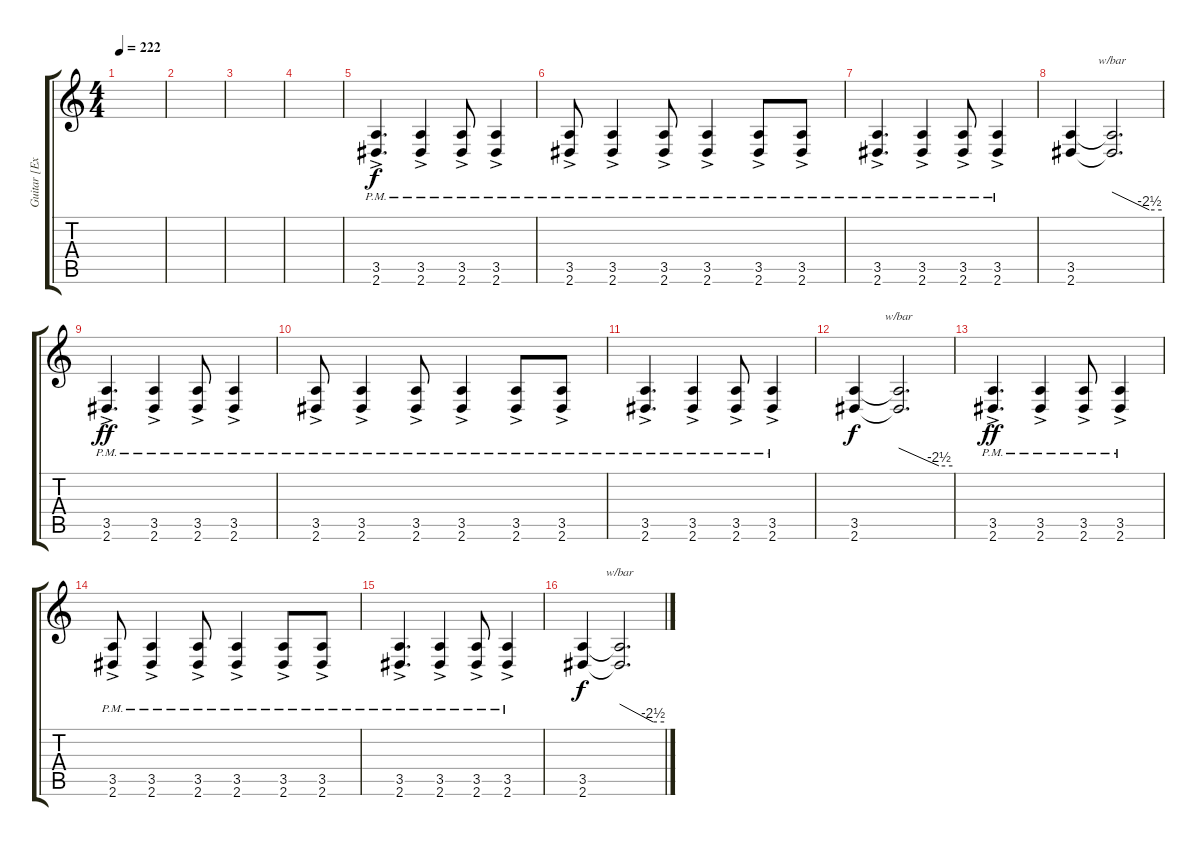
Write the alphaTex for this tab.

\track ("Guitar [Extra]" "Guitar [Ex") {instrument distortionguitar}
\staff {score tabs}
\tuning (Db4 Ab3 E3 B2 Gb2 Db2) {hide}
\ts (4 4)
\tempo 222
\clef g2
\ks c
|
|
|
|
(3.5{ac pm} 2.6{ac pm}).4{d} (3.5{ac pm} 2.6{ac pm}).4 (3.5{ac pm} 2.6{ac pm}).8 (3.5{ac pm} 2.6{ac pm}).4 |
(3.5{ac pm} 2.6{ac pm}).8 (3.5{ac pm} 2.6{ac pm}).4 (3.5{ac pm} 2.6{ac pm}).8 (3.5{ac pm} 2.6{ac pm}).4 (3.5{ac pm} 2.6{ac pm}).8 (3.5{ac pm} 2.6{ac pm}).8 |
(3.5{ac pm} 2.6{ac pm}).4{d} (3.5{ac pm} 2.6{ac pm}).4 (3.5{ac pm} 2.6{ac pm}).8 (3.5{ac pm} 2.6{ac pm}).4 |
(3.5 2.6).4{dy f} (3.5{t} 2.6{t}).2{d tbe (custom default 0 0 45 -10 60 -10)} |
(3.5{ac pm} 2.6{ac pm}).4{d dy ff} (3.5{ac pm} 2.6{ac pm}).4 (3.5{ac pm} 2.6{ac pm}).8 (3.5{ac pm} 2.6{ac pm}).4 |
(3.5{ac pm} 2.6{ac pm}).8 (3.5{ac pm} 2.6{ac pm}).4 (3.5{ac pm} 2.6{ac pm}).8 (3.5{ac pm} 2.6{ac pm}).4 (3.5{ac pm} 2.6{ac pm}).8 (3.5{ac pm} 2.6{ac pm}).8 |
(3.5{ac pm} 2.6{ac pm}).4{d} (3.5{ac pm} 2.6{ac pm}).4 (3.5{ac pm} 2.6{ac pm}).8 (3.5{ac pm} 2.6{ac pm}).4 |
(3.5 2.6).4{dy f} (3.5{t} 2.6{t}).2{d tbe (custom default 0 0 45 -10 60 -10)} |
(3.5{ac pm} 2.6{ac pm}).4{d dy ff} (3.5{ac pm} 2.6{ac pm}).4 (3.5{ac pm} 2.6{ac pm}).8 (3.5{ac pm} 2.6{ac pm}).4 |
(3.5{ac pm} 2.6{ac pm}).8 (3.5{ac pm} 2.6{ac pm}).4 (3.5{ac pm} 2.6{ac pm}).8 (3.5{ac pm} 2.6{ac pm}).4 (3.5{ac pm} 2.6{ac pm}).8 (3.5{ac pm} 2.6{ac pm}).8 |
(3.5{ac pm} 2.6{ac pm}).4{d} (3.5{ac pm} 2.6{ac pm}).4 (3.5{ac pm} 2.6{ac pm}).8 (3.5{ac pm} 2.6{ac pm}).4 |
(3.5 2.6).4{dy f} (3.5{t} 2.6{t}).2{d tbe (custom default 0 0 45 -10 60 -10)}
